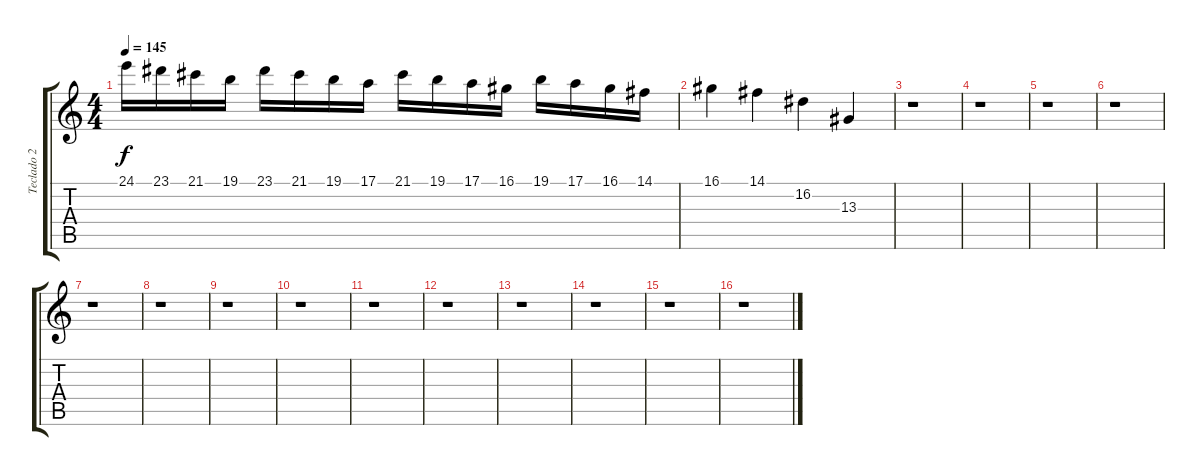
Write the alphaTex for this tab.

\track ("Teclado 2" "Teclado 2") {instrument stringensemble1}
\staff {score tabs}
\tuning (E4 B3 G3 D3 A2 E2) {hide}
\ts (4 4)
\tempo 145
\clef g2
\ks c
24.1.16{dy f} 23.1.16 21.1.16 19.1.16 23.1.16 21.1.16 19.1.16 17.1.16 21.1.16 19.1.16 17.1.16 16.1.16 19.1.16 17.1.16 16.1.16 14.1.16 |
16.1.4 14.1.4 16.2.4 13.3.4 |
r.1 |
r.1 |
r.1 |
r.1 |
r.1 |
r.1 |
r.1 |
r.1 |
r.1 |
r.1 |
r.1 |
r.1 |
r.1 |
r.1
